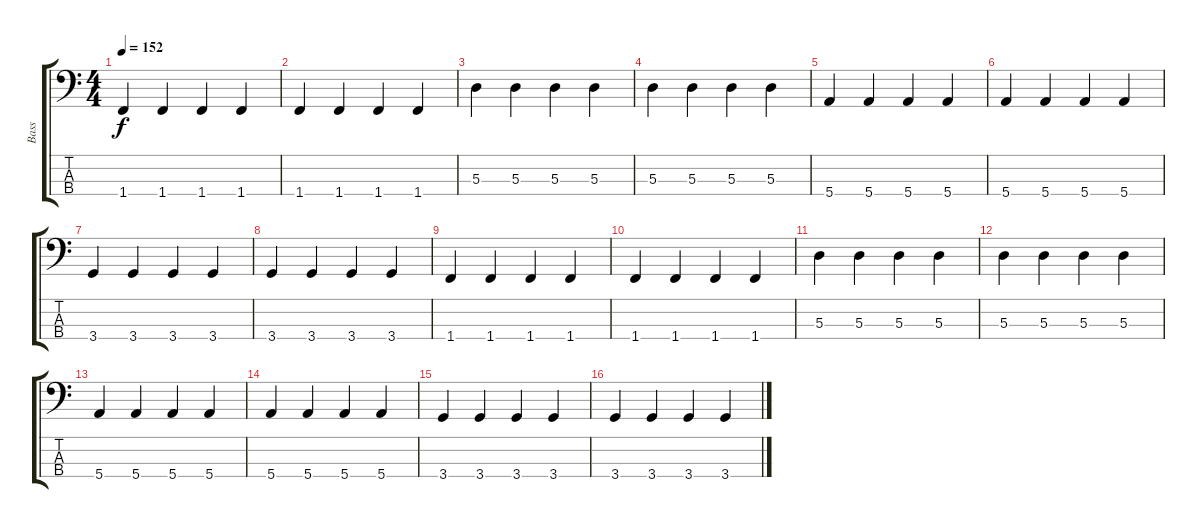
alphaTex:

\track ("Bass" "Bass") {instrument electricbassfinger}
\staff {score tabs}
\tuning (G2 D2 A1 E1) {hide}
\ts (4 4)
\tempo 152
\clef f4
\ks c
1.4.4{dy f} 1.4.4 1.4.4 1.4.4 |
1.4.4 1.4.4 1.4.4 1.4.4 |
5.3.4 5.3.4 5.3.4 5.3.4 |
5.3.4 5.3.4 5.3.4 5.3.4 |
5.4.4 5.4.4 5.4.4 5.4.4 |
5.4.4 5.4.4 5.4.4 5.4.4 |
3.4.4 3.4.4 3.4.4 3.4.4 |
3.4.4 3.4.4 3.4.4 3.4.4 |
1.4.4 1.4.4 1.4.4 1.4.4 |
1.4.4 1.4.4 1.4.4 1.4.4 |
5.3.4 5.3.4 5.3.4 5.3.4 |
5.3.4 5.3.4 5.3.4 5.3.4 |
5.4.4 5.4.4 5.4.4 5.4.4 |
5.4.4 5.4.4 5.4.4 5.4.4 |
3.4.4 3.4.4 3.4.4 3.4.4 |
3.4.4 3.4.4 3.4.4 3.4.4
